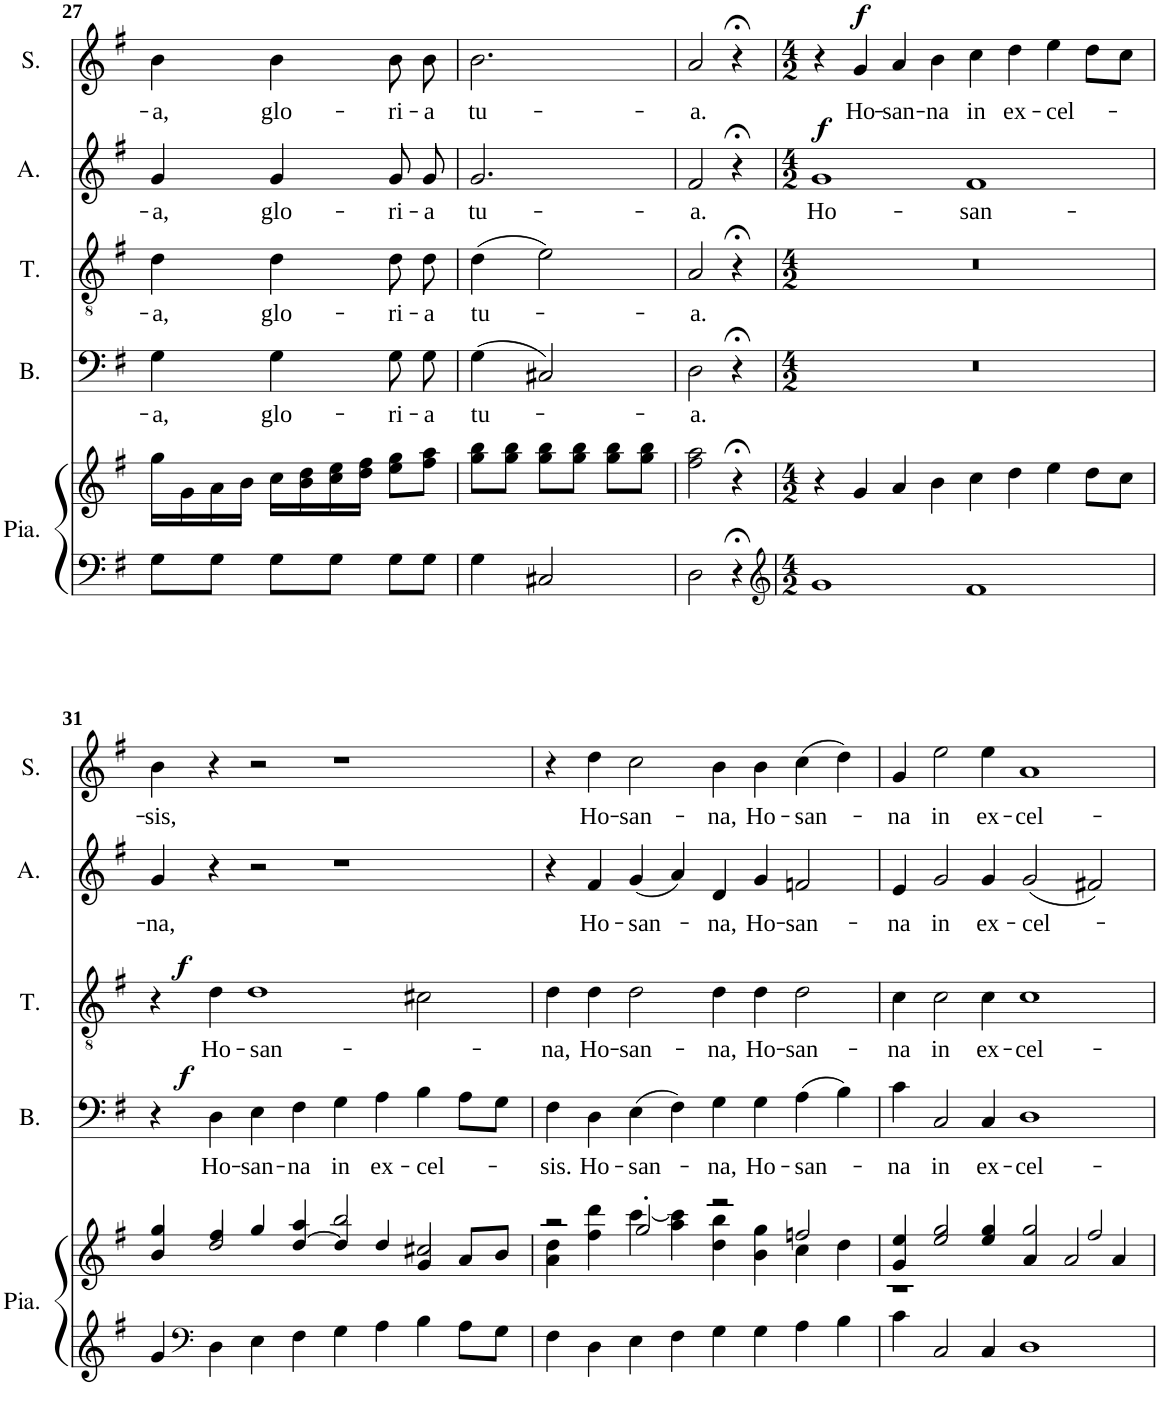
**kern	**kern	**kern	**text	**dynam	**kern	**text	**dynam	**kern	**text	**dynam	**kern	**text	**dynam
*part5	*part5	*part4	*part4	*part4	*part3	*part3	*part3	*part2	*part2	*part2	*part1	*part1	*part1
*staff6	*staff5	*staff4	*staff4	*staff4	*staff3	*staff3	*staff3	*staff2	*staff2	*staff2	*staff1	*staff1	*staff1
*I"Piano	*	*I"Basse	*	*	*I"Ténor	*	*	*I"Alto	*	*	*I"Soprano	*	*
*I'Pia.	*	*I'B.	*	*	*I'T.	*	*	*I'A.	*	*	*I'S.	*	*
!!LO:PB:g=z
*clefF4	*clefG2	*clefF4	*	*	*clefGv2	*	*	*clefG2	*	*	*clefG2	*	*
*k[f#]	*k[f#]	*k[f#]	*	*	*k[f#]	*	*	*k[f#]	*	*	*k[f#]	*	*
*M3/4	*M3/4	*M3/4	*	*	*M3/4	*	*	*M3/4	*	*	*M3/4	*	*
=27	=27	=27	=27	=27	=27	=27	=27	=27	=27	=27	=27	=27	=27
!	!	!	!LO:LY:b	!	!	!LO:LY:b	!	!	!LO:LY:b	!	!	!LO:LY:b	!
8G\L	16gg\LL	4G\	-a,	.	4d\	-a,	.	4g/	-a,	.	4b\	-a,	.
.	16g\	.	.	.	.	.	.	.	.	.	.	.	.
8G\J	16a\	.	.	.	.	.	.	.	.	.	.	.	.
.	16b\JJ	.	.	.	.	.	.	.	.	.	.	.	.
!	!	!	!LO:LY:b	!	!	!LO:LY:b	!	!	!LO:LY:b	!	!	!LO:LY:b	!
8G\L	16cc\LL	4G\	glo-	.	4d\	glo-	.	4g/	glo-	.	4b\	glo-	.
.	16b\ 16dd\	.	.	.	.	.	.	.	.	.	.	.	.
8G\J	16cc\ 16ee\	.	.	.	.	.	.	.	.	.	.	.	.
.	16dd\ 16ff#\JJ	.	.	.	.	.	.	.	.	.	.	.	.
!	!	!	!LO:LY:b	!	!	!LO:LY:b	!	!	!LO:LY:b	!	!	!LO:LY:b	!
8G\L	8ee\ 8gg\L	8G\	-ri-	.	8d\L	-ri-	.	8g/L	-ri-	.	8b\	-ri-	.
!	!	!	!LO:LY:b	!	!	!LO:LY:b	!	!	!LO:LY:b	!	!	!LO:LY:b	!
8G\J	8ff#\ 8aa\J	8G\	-a	.	8d\J	-a	.	8g/J	-a	.	8b\	-a	.
=28	=28	=28	=28	=28	=28	=28	=28	=28	=28	=28	=28	=28	=28
!	!	!	!LO:LY:b	!	!	!LO:LY:b	!	!	!LO:LY:b	!	!	!LO:LY:b	!
4G\	8gg\ 8bb\L	(4G\	tu-	.	(4d\	tu-	.	2.g/	tu-	.	2.b\	tu-	.
.	8gg\ 8bb\J	.	.	.	.	.	.	.	.	.	.	.	.
2C#X/	8gg\ 8bb\L	2C#X/)	.	.	2e\)	.	.	.	.	.	.	.	.
.	8gg\ 8bb\J	.	.	.	.	.	.	.	.	.	.	.	.
.	8gg\ 8bb\L	.	.	.	.	.	.	.	.	.	.	.	.
.	8gg\ 8bb\J	.	.	.	.	.	.	.	.	.	.	.	.
=29	=29	=29	=29	=29	=29	=29	=29	=29	=29	=29	=29	=29	=29
!	!	!	!LO:LY:b	!	!	!LO:LY:b	!	!	!LO:LY:b	!	!	!LO:LY:b	!
2D\	2ff#\ 2aa\	2D\	-a.	.	2A/	-a.	.	2f#/	-a.	.	2a/	-a.	.
4r;<	4r;<	4r;<	.	.	4r;<	.	.	4r;<	.	.	4r;<	.	.
=30	=30	=30	=30	=30	=30	=30	=30	=30	=30	=30	=30	=30	=30
*clefG2	*	*	*	*	*	*	*	*	*	*	*	*	*
*M4/2	*M4/2	*M4/2	*	*	*M4/2	*	*	*M4/2	*	*	*M4/2	*	*
!	!	!	!	!	!	!	!	!	!LO:LY:b	!LO:DY:a	!	!	!
1g	4r	0r	.	.	0r	.	.	1g	Ho-	f	4r	.	.
!	!	!	!	!	!	!	!	!	!	!	!	!LO:LY:b	!LO:DY:a
.	4g/	.	.	.	.	.	.	.	.	.	4g/	Ho-	f
!	!	!	!	!	!	!	!	!	!	!	!	!LO:LY:b	!
.	4a/	.	.	.	.	.	.	.	.	.	4a/	-san-	.
!	!	!	!	!	!	!	!	!	!	!	!	!LO:LY:b	!
.	4b\	.	.	.	.	.	.	.	.	.	4b\	-na	.
!	!	!	!	!	!	!	!	!	!LO:LY:b	!	!	!LO:LY:b	!
1f#	4cc\	.	.	.	.	.	.	1f#	-san-	.	4cc\	in	.
!	!	!	!	!	!	!	!	!	!	!	!	!LO:LY:b	!
.	4dd\	.	.	.	.	.	.	.	.	.	4dd\	ex-	.
!	!	!	!	!	!	!	!	!	!	!	!	!LO:LY:b	!
.	4ee\	.	.	.	.	.	.	.	.	.	4ee\	-cel-	.
.	8dd\L	.	.	.	.	.	.	.	.	.	8dd\L	.	.
.	8cc\J	.	.	.	.	.	.	.	.	.	8cc\J	.	.
!!LO:LB:g=z
=31	=31	=31	=31	=31	=31	=31	=31	=31	=31	=31	=31	=31	=31
*	*^	*	*	*	*	*	*	*	*	*	*	*	*
!	!	!	!	!	!LO:DY:a	!	!	!LO:DY:a	!	!LO:LY:b	!	!	!LO:LY:b	!
4g/	4gg/	4b/	4r	.	f	4r	.	f	4g/	-na,	.	4b\	-sis,	.
*clefF4	*	*	*	*	*	*	*	*	*	*	*	*	*	*
!	!	!	!	!LO:LY:b	!	!	!LO:LY:b	!	!	!	!	!	!	!
4D\	4ff#/	2dd/	4D\	Ho-	.	4d\	Ho-	.	4r	.	.	4r	.	.
!	!	!	!	!LO:LY:b	!	!	!LO:LY:b	!	!	!	!	!	!	!
4E\	4gg/	.	4E\	-san-	.	1d	-san-	.	2r	.	.	2r	.	.
!	!	!	!	!LO:LY:b	!	!	!	!	!	!	!	!	!	!
4F#\	4aa/	[4dd/	4F#\	-na	.	.	.	.	.	.	.	.	.	.
!	!	!	!	!LO:LY:b	!	!	!	!	!	!	!	!	!	!
4G\	2bb/	4dd/]	4G\	in	.	.	.	.	1r	.	.	1r	.	.
!	!	!	!	!LO:LY:b	!	!	!	!	!	!	!	!	!	!
4A\	.	4dd/	4A\	ex-	.	.	.	.	.	.	.	.	.	.
!	!	!	!	!LO:LY:b	!	!	!	!	!	!	!	!	!	!
4B\	2cc#X/	4g/	4B\	-cel-	.	2c#X\	.	.	.	.	.	.	.	.
8A\L	.	8a/L	8A\L	.	.	.	.	.	.	.	.	.	.	.
8G\J	.	8b/J	8G\J	.	.	.	.	.	.	.	.	.	.	.
=32	=32	=32	=32	=32	=32	=32	=32	=32	=32	=32	=32	=32	=32	=32
!	!	!	!	!LO:LY:b	!	!	!LO:LY:b	!	!	!	!	!	!	!
4F#\	2r	4a\ 4dd\	4F#\	-sis.	.	4d\	-na,	.	4r	.	.	4r	.	.
!	!	!	!	!LO:LY:b	!	!	!LO:LY:b	!	!	!LO:LY:b	!	!	!LO:LY:b	!
4D\	.	4ff#\ 4ddd\	4D\	Ho-	.	4d\	Ho-	.	4f#/	Ho-	.	4dd\	Ho-	.
!	!	!	!	!LO:LY:b	!	!	!LO:LY:b	!	!	!LO:LY:b	!	!	!LO:LY:b	!
4E\	2gg'/	[4ccc\	(4E\	-san-	.	2d\	-san-	.	(4g/	-san-	.	2cc\	-san-	.
4F#\	.	4aa\ 4ccc\]	4F#\)	.	.	.	.	.	4a/)	.	.	.	.	.
!	!	!	!	!LO:LY:b	!	!	!LO:LY:b	!	!	!LO:LY:b	!	!	!LO:LY:b	!
4G\	2r	4dd\ 4bb\	4G\	-na,	.	4d\	-na,	.	4d/	-na,	.	4b\	-na,	.
!	!	!	!	!LO:LY:b	!	!	!LO:LY:b	!	!	!LO:LY:b	!	!	!LO:LY:b	!
4G\	.	4b\ 4gg\	4G\	Ho-	.	4d\	Ho-	.	4g/	Ho-	.	4b\	Ho-	.
!	!	!	!	!LO:LY:b	!	!	!LO:LY:b	!	!	!LO:LY:b	!	!	!LO:LY:b	!
4A\	2ffn/	4cc\	(4A\	-san-	.	2d\	-san-	.	2fn/	-san-	.	(4cc\	-san-	.
4B\	.	4dd\	4B\)	.	.	.	.	.	.	.	.	4dd\)	.	.
=33	=33	=33	=33	=33	=33	=33	=33	=33	=33	=33	=33	=33	=33	=33
!	!	!	!	!LO:LY:b	!	!	!LO:LY:b	!	!	!LO:LY:b	!	!	!LO:LY:b	!
4c\	4g/ 4ee/	1r	4c\	-na	.	4c\	-na	.	4e/	-na	.	4g/	-na	.
!	!	!	!	!LO:LY:b	!	!	!LO:LY:b	!	!	!LO:LY:b	!	!	!LO:LY:b	!
2C/	2ee/ 2gg/	.	2C/	in	.	2c\	in	.	2g/	in	.	2ee\	in	.
!	!	!	!	!LO:LY:b	!	!	!LO:LY:b	!	!	!LO:LY:b	!	!	!LO:LY:b	!
4C/	4ee/ 4gg/	.	4C/	ex-	.	4c\	ex-	.	4g/	ex-	.	4ee\	ex-	.
!	!	!	!	!LO:LY:b	!	!	!LO:LY:b	!	!	!LO:LY:b	!	!	!LO:LY:b	!
1D	2gg/	4a/	1D	-cel-	.	1c	-cel-	.	(2g/	-cel-	.	1a	-cel-	.
.	.	2a/	.	.	.	.	.	.	.	.	.	.	.	.
.	2ff#/	.	.	.	.	.	.	.	2f#X/)	.	.	.	.	.
.	.	4a/	.	.	.	.	.	.	.	.	.	.	.	.
*	*v	*v	*	*	*	*	*	*	*	*	*	*	*	*
=	=	=	=	=	=	=	=	=	=	=	=	=	=
*-	*-	*-	*-	*-	*-	*-	*-	*-	*-	*-	*-	*-	*-
